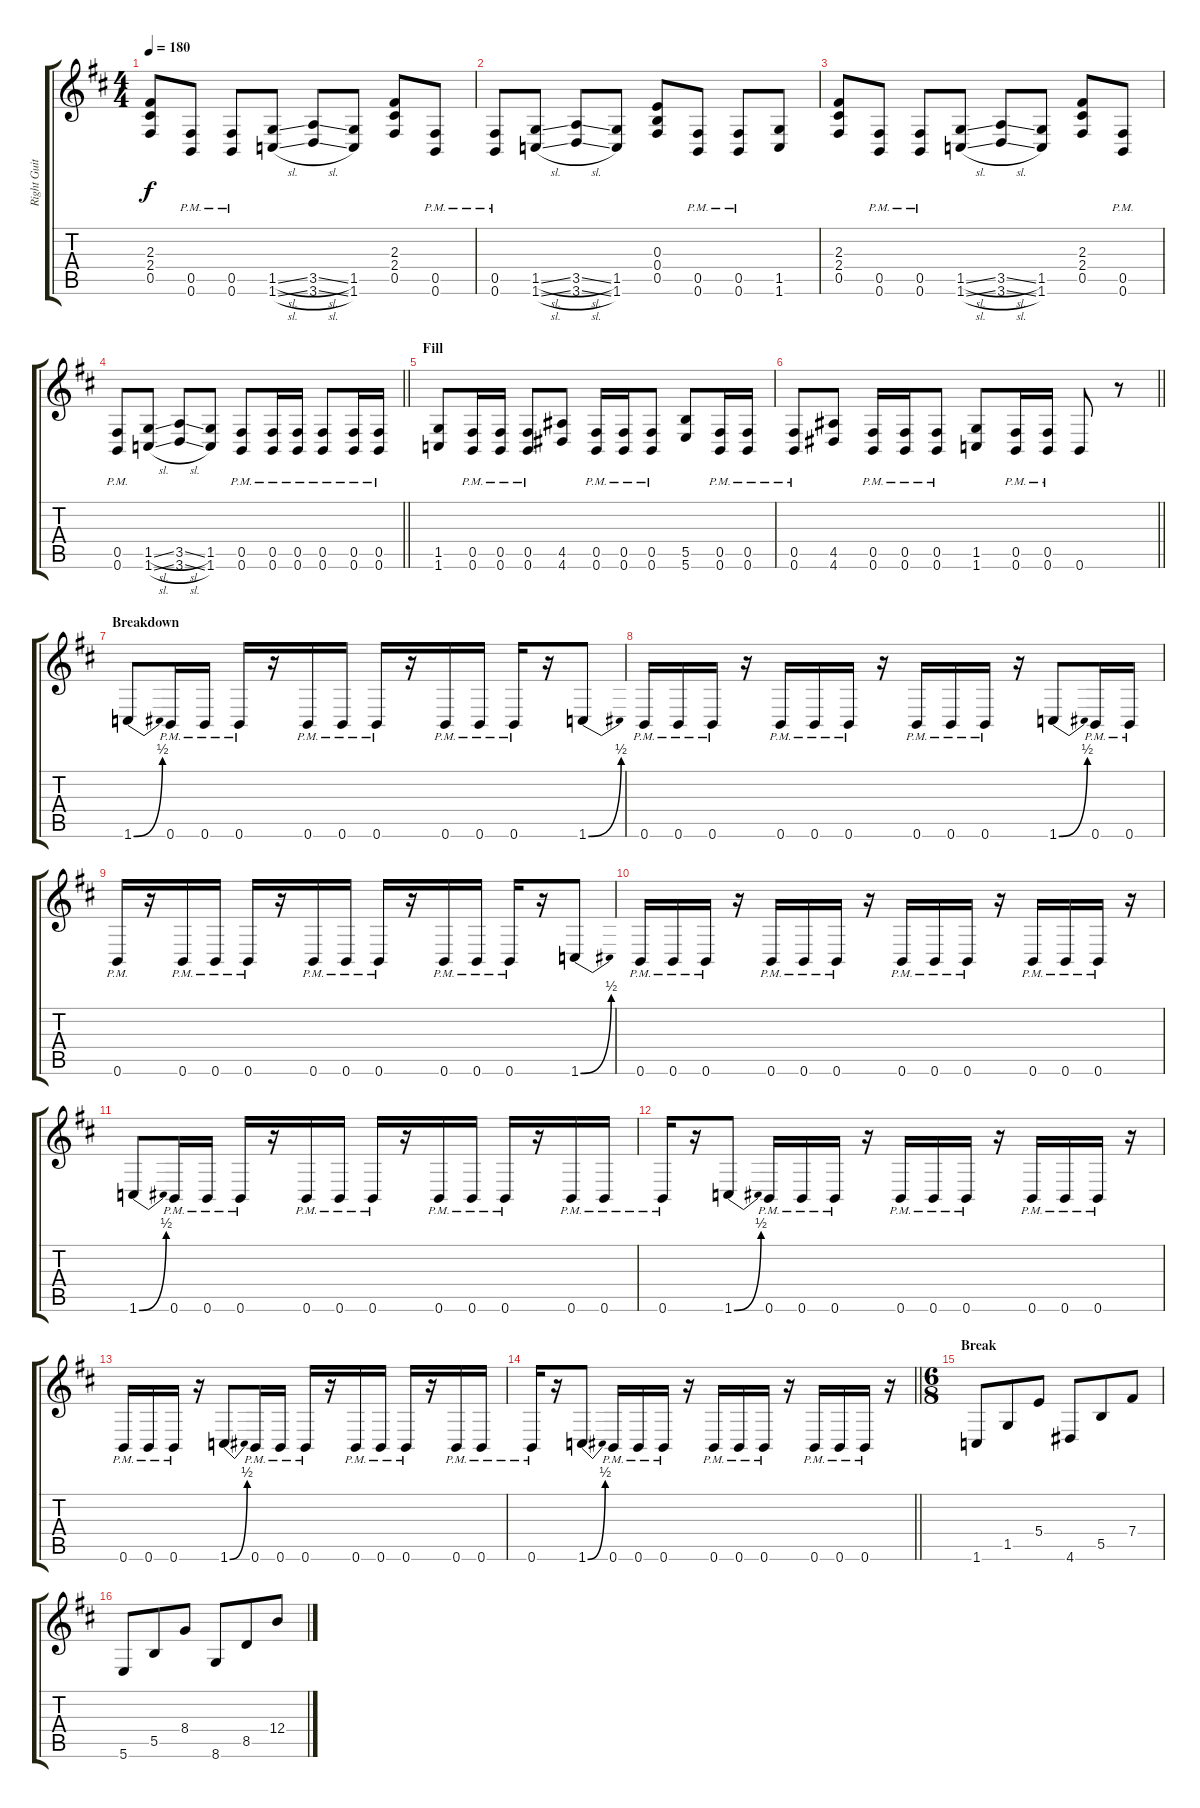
\track ("Right Guitar" "Right Guit") {instrument distortionguitar}
\staff {score tabs}
\tuning (Db4 Ab3 E3 B2 Gb2 B1) {hide}
\ts (4 4)
\tempo 180
\clef g2
\ks d
(2.3 2.4 0.5).8{dy f} (0.5{pm} 0.6{pm}).8 (0.5{pm} 0.6{pm}).8 (1.5{sl} 1.6{sl}).8 (3.5{sl} 3.6{sl}).8 (1.5 1.6).8 (2.3 2.4 0.5).8 (0.5{pm} 0.6{pm}).8 |
(0.5{pm} 0.6{pm}).8 (1.5{sl} 1.6{sl}).8 (3.5{sl} 3.6{sl}).8 (1.5 1.6).8 (0.3 0.4 0.5).8 (0.5{pm} 0.6{pm}).8 (0.5{pm} 0.6{pm}).8 (1.5 1.6).8 |
(2.3 2.4 0.5).8 (0.5{pm} 0.6{pm}).8 (0.5{pm} 0.6{pm}).8 (1.5{sl} 1.6{sl}).8 (3.5{sl} 3.6{sl}).8 (1.5 1.6).8 (2.3 2.4 0.5).8 (0.5{pm} 0.6{pm}).8 |
\barLineRight lightlight
(0.5{pm} 0.6{pm}).8 (1.5{sl} 1.6{sl}).8 (3.5{sl} 3.6{sl}).8 (1.5 1.6).8 (0.5{pm} 0.6{pm}).8 (0.5{pm} 0.6{pm}).16 (0.5{pm} 0.6{pm}).16 (0.5{pm} 0.6{pm}).8 (0.5{pm} 0.6{pm}).16 (0.5{pm} 0.6{pm}).16 |
\section ("" "Fill")
(1.5 1.6).8 (0.5{pm} 0.6{pm}).16 (0.5{pm} 0.6{pm}).16 (0.5{pm} 0.6{pm}).8 (4.5 4.6).8 (0.5{pm} 0.6{pm}).16 (0.5{pm} 0.6{pm}).16 (0.5{pm} 0.6{pm}).8 (5.5 5.6).8 (0.5{pm} 0.6{pm}).16 (0.5{pm} 0.6{pm}).16 |
\barLineRight lightlight
(0.5{pm} 0.6{pm}).8 (4.5 4.6).8 (0.5{pm} 0.6{pm}).16 (0.5{pm} 0.6{pm}).16 (0.5{pm} 0.6{pm}).8 (1.5 1.6).8 (0.5{pm} 0.6{pm}).16 (0.5{pm} 0.6{pm}).16 0.6.8 r.8 |
\section ("" "Breakdown")
1.6{be (bend 0 0 60 2)}.8 0.6{pm}.16 0.6{pm}.16 0.6{pm}.16 r.16 0.6{pm}.16 0.6{pm}.16 0.6{pm}.16 r.16 0.6{pm}.16 0.6{pm}.16 0.6{pm}.16 r.16 1.6{be (bend 0 0 60 2)}.8 |
0.6{pm}.16 0.6{pm}.16 0.6{pm}.16 r.16 0.6{pm}.16 0.6{pm}.16 0.6{pm}.16 r.16 0.6{pm}.16 0.6{pm}.16 0.6{pm}.16 r.16 1.6{be (bend 0 0 60 2)}.8 0.6{pm}.16 0.6{pm}.16 |
0.6{pm}.16 r.16 0.6{pm}.16 0.6{pm}.16 0.6{pm}.16 r.16 0.6{pm}.16 0.6{pm}.16 0.6{pm}.16 r.16 0.6{pm}.16 0.6{pm}.16 0.6{pm}.16 r.16 1.6{be (bend 0 0 60 2)}.8 |
0.6{pm}.16 0.6{pm}.16 0.6{pm}.16 r.16 0.6{pm}.16 0.6{pm}.16 0.6{pm}.16 r.16 0.6{pm}.16 0.6{pm}.16 0.6{pm}.16 r.16 0.6{pm}.16 0.6{pm}.16 0.6{pm}.16 r.16 |
1.6{be (bend 0 0 60 2)}.8 0.6{pm}.16 0.6{pm}.16 0.6{pm}.16 r.16 0.6{pm}.16 0.6{pm}.16 0.6{pm}.16 r.16 0.6{pm}.16 0.6{pm}.16 0.6{pm}.16 r.16 0.6{pm}.16 0.6{pm}.16 |
0.6{pm}.16 r.16 1.6{be (bend 0 0 60 2)}.8 0.6{pm}.16 0.6{pm}.16 0.6{pm}.16 r.16 0.6{pm}.16 0.6{pm}.16 0.6{pm}.16 r.16 0.6{pm}.16 0.6{pm}.16 0.6{pm}.16 r.16 |
0.6{pm}.16 0.6{pm}.16 0.6{pm}.16 r.16 1.6{be (bend 0 0 60 2)}.8 0.6{pm}.16 0.6{pm}.16 0.6{pm}.16 r.16 0.6{pm}.16 0.6{pm}.16 0.6{pm}.16 r.16 0.6{pm}.16 0.6{pm}.16 |
\barLineRight lightlight
0.6{pm}.16 r.16 1.6{be (bend 0 0 60 2)}.8 0.6{pm}.16 0.6{pm}.16 0.6{pm}.16 r.16 0.6{pm}.16 0.6{pm}.16 0.6{pm}.16 r.16 0.6{pm}.16 0.6{pm}.16 0.6{pm}.16 r.16 |
\ts (6 8)
\section ("" "Break")
1.6.8 1.5.8 5.4.8 4.6.8 5.5.8 7.4.8 |
5.6.8 5.5.8 8.4.8 8.6.8 8.5.8 12.4.8
